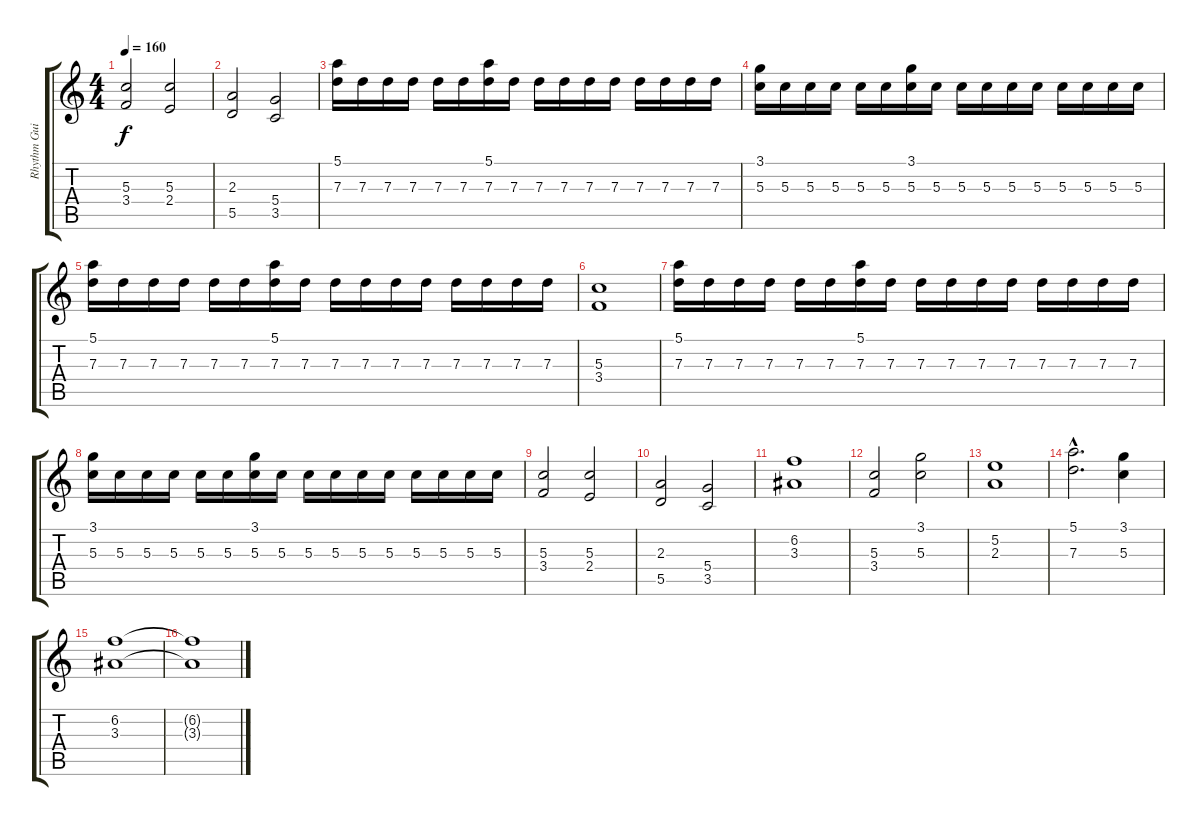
\track ("Rhythm Guitar" "Rhythm Gui") {instrument distortionguitar}
\staff {score tabs}
\tuning (E4 B3 G3 D3 A2 E2) {hide}
\ts (4 4)
\tempo 160
\clef g2
\ks c
(5.3 3.4).2{dy f} (5.3 2.4).2 |
(2.3 5.5).2 (5.4 3.5).2 |
(5.1 7.3).16 7.3.16 7.3.16 7.3.16 7.3.16 7.3.16 (5.1 7.3).16 7.3.16 7.3.16 7.3.16 7.3.16 7.3.16 7.3.16 7.3.16 7.3.16 7.3.16 |
(3.1 5.3).16 5.3.16 5.3.16 5.3.16 5.3.16 5.3.16 (3.1 5.3).16 5.3.16 5.3.16 5.3.16 5.3.16 5.3.16 5.3.16 5.3.16 5.3.16 5.3.16 |
(5.1 7.3).16 7.3.16 7.3.16 7.3.16 7.3.16 7.3.16 (5.1 7.3).16 7.3.16 7.3.16 7.3.16 7.3.16 7.3.16 7.3.16 7.3.16 7.3.16 7.3.16 |
(5.3 3.4).1 |
(5.1 7.3).16 7.3.16 7.3.16 7.3.16 7.3.16 7.3.16 (5.1 7.3).16 7.3.16 7.3.16 7.3.16 7.3.16 7.3.16 7.3.16 7.3.16 7.3.16 7.3.16 |
(3.1 5.3).16 5.3.16 5.3.16 5.3.16 5.3.16 5.3.16 (3.1 5.3).16 5.3.16 5.3.16 5.3.16 5.3.16 5.3.16 5.3.16 5.3.16 5.3.16 5.3.16 |
(5.3 3.4).2 (5.3 2.4).2 |
(2.3 5.5).2 (5.4 3.5).2 |
(6.2 3.3).1 |
(5.3 3.4).2 (3.1 5.3).2 |
(5.2 2.3).1 |
(5.1{hac} 7.3{hac}).2{d} (3.1 5.3).4 |
(6.2 3.3).1 |
(6.2{t} 3.3{t}).1
